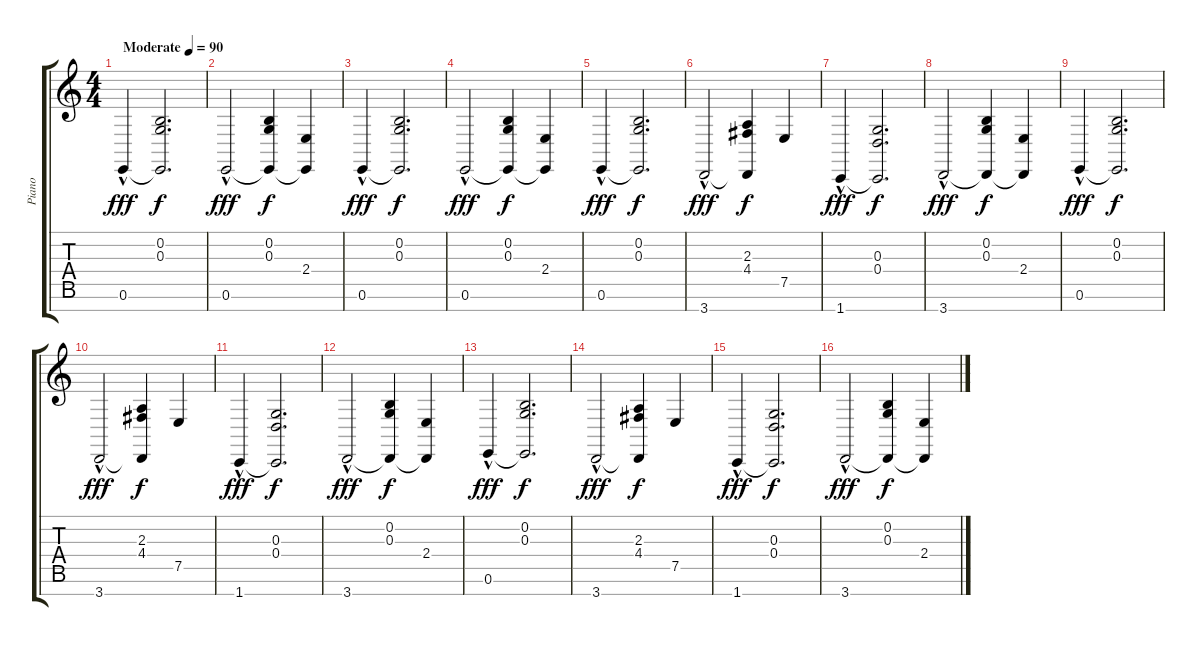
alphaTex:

\track ("Piano" "Piano") {instrument acousticgrandpiano}
\staff {score tabs}
\tuning (E4 B3 G3 D3 A2 E2 B1) {hide}
\ts (4 4)
\tempo (90 "Moderate")
\clef g2
\ks c
0.6{hac}.4{dy fff instrument acousticgrandpiano} (0.2 0.3 0.6{t}).2{d dy f} |
0.6{hac}.2{dy fff} (0.2 0.3 0.6{t}).4{dy f} (2.4 0.6{t}).4 |
0.6{hac}.4{dy fff} (0.2 0.3 0.6{t}).2{d dy f} |
0.6{hac}.2{dy fff} (0.2 0.3 0.6{t}).4{dy f} (2.4 0.6{t}).4 |
0.6{hac}.4{dy fff} (0.2 0.3 0.6{t}).2{d dy f} |
3.7{hac}.2{dy fff} (2.3 4.4 3.7{t}).4{dy f} 7.5.4 |
1.7{hac}.4{dy fff} (0.3 0.4 1.7{t}).2{d dy f} |
3.7{hac}.2{dy fff} (0.2 0.3 3.7{t}).4{dy f} (2.4 3.7{t}).4 |
0.6{hac}.4{dy fff} (0.2 0.3 0.6{t}).2{d dy f} |
3.7{hac}.2{dy fff} (2.3 4.4 3.7{t}).4{dy f} 7.5.4 |
1.7{hac}.4{dy fff} (0.3 0.4 1.7{t}).2{d dy f} |
3.7{hac}.2{dy fff} (0.2 0.3 3.7{t}).4{dy f} (2.4 3.7{t}).4 |
0.6{hac}.4{dy fff} (0.2 0.3 0.6{t}).2{d dy f} |
3.7{hac}.2{dy fff} (2.3 4.4 3.7{t}).4{dy f} 7.5.4 |
1.7{hac}.4{dy fff} (0.3 0.4 1.7{t}).2{d dy f} |
3.7{hac}.2{dy fff} (0.2 0.3 3.7{t}).4{dy f} (2.4 3.7{t}).4
